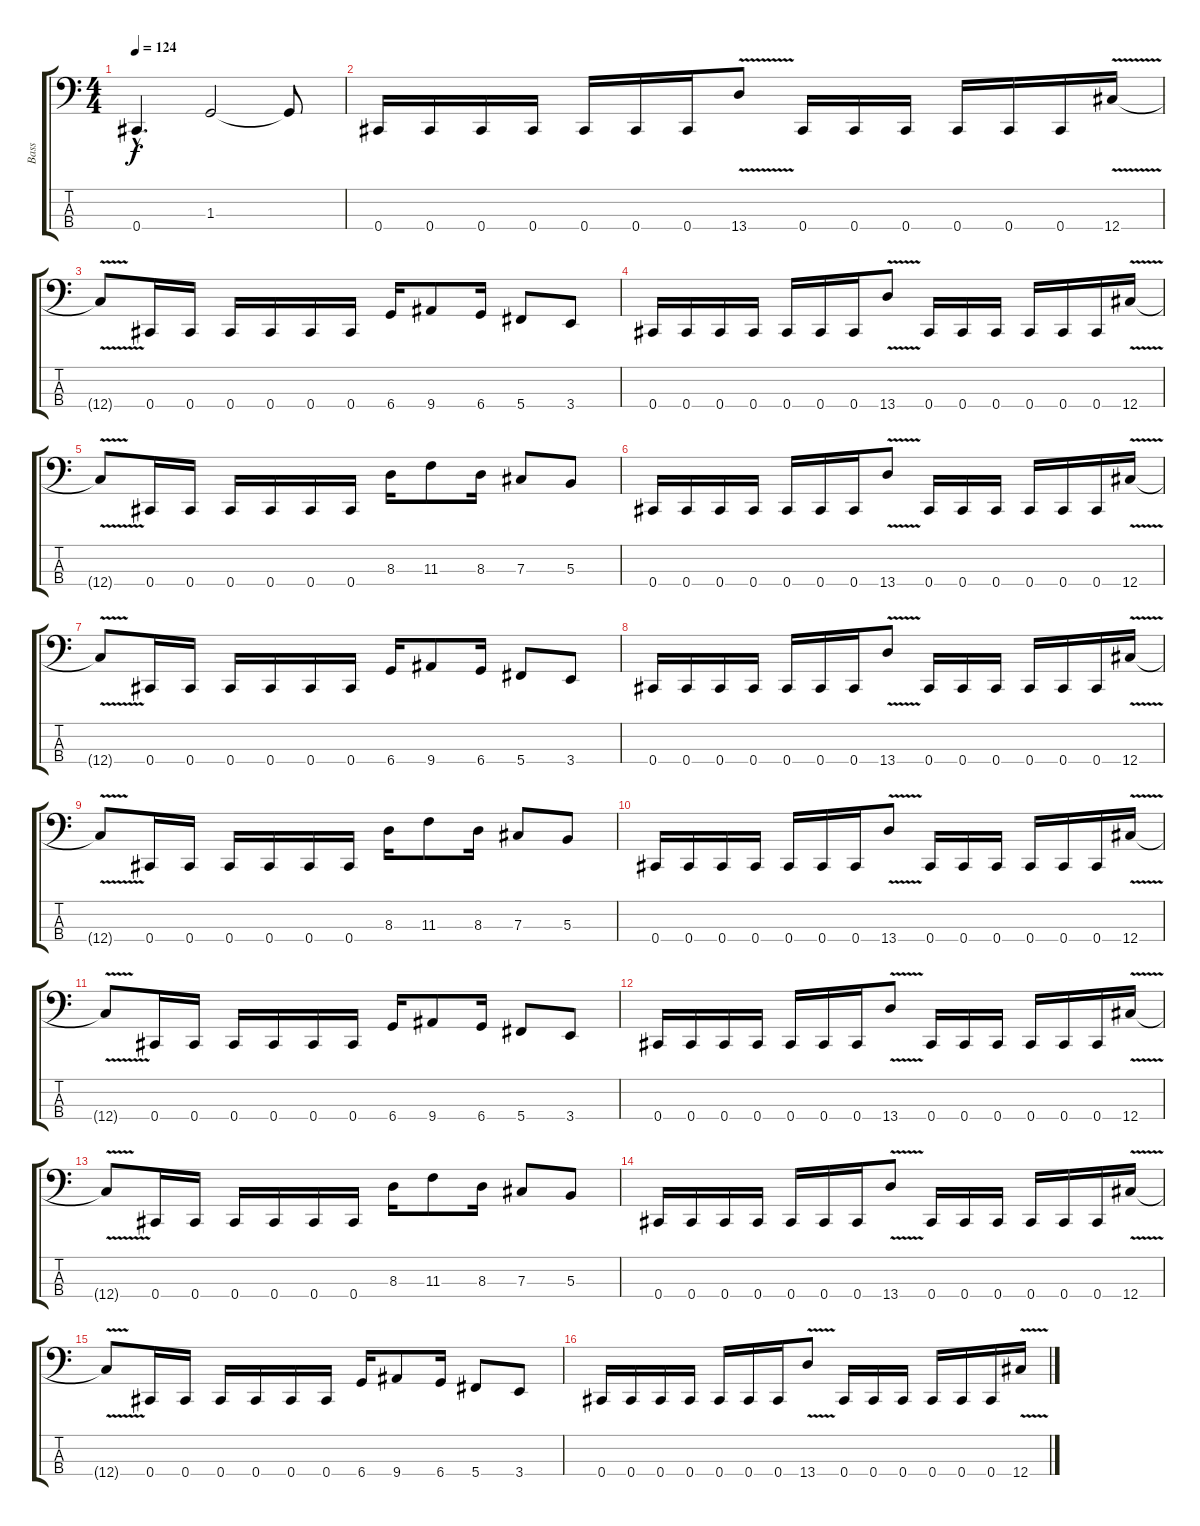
\track ("Bass" "Bass") {instrument electricbasspick}
\staff {score tabs}
\tuning (E2 B1 Gb1 Db1) {hide}
\ts (4 4)
\tempo 124
\clef f4
\ks c
0.4{hac t}.4{d dy f} 1.3.2 1.3{t}.8 |
0.4.16 0.4.16 0.4.16 0.4.16 0.4.16 0.4.16 0.4.16 13.4{v}.8 0.4.16 0.4.16 0.4.16 0.4.16 0.4.16 0.4.16 12.4{v}.16 |
12.4{t}.8 0.4.16 0.4.16 0.4.16 0.4.16 0.4.16 0.4.16 6.4.16 9.4.8 6.4.16 5.4.8 3.4.8 |
0.4.16 0.4.16 0.4.16 0.4.16 0.4.16 0.4.16 0.4.16 13.4{v}.8 0.4.16 0.4.16 0.4.16 0.4.16 0.4.16 0.4.16 12.4{v}.16 |
12.4{t}.8 0.4.16 0.4.16 0.4.16 0.4.16 0.4.16 0.4.16 8.3.16 11.3.8 8.3.16 7.3.8 5.3.8 |
0.4.16 0.4.16 0.4.16 0.4.16 0.4.16 0.4.16 0.4.16 13.4{v}.8 0.4.16 0.4.16 0.4.16 0.4.16 0.4.16 0.4.16 12.4{v}.16 |
12.4{t}.8 0.4.16 0.4.16 0.4.16 0.4.16 0.4.16 0.4.16 6.4.16 9.4.8 6.4.16 5.4.8 3.4.8 |
0.4.16 0.4.16 0.4.16 0.4.16 0.4.16 0.4.16 0.4.16 13.4{v}.8 0.4.16 0.4.16 0.4.16 0.4.16 0.4.16 0.4.16 12.4{v}.16 |
12.4{t}.8 0.4.16 0.4.16 0.4.16 0.4.16 0.4.16 0.4.16 8.3.16 11.3.8 8.3.16 7.3.8 5.3.8 |
0.4.16 0.4.16 0.4.16 0.4.16 0.4.16 0.4.16 0.4.16 13.4{v}.8 0.4.16 0.4.16 0.4.16 0.4.16 0.4.16 0.4.16 12.4{v}.16 |
12.4{t}.8 0.4.16 0.4.16 0.4.16 0.4.16 0.4.16 0.4.16 6.4.16 9.4.8 6.4.16 5.4.8 3.4.8 |
0.4.16 0.4.16 0.4.16 0.4.16 0.4.16 0.4.16 0.4.16 13.4{v}.8 0.4.16 0.4.16 0.4.16 0.4.16 0.4.16 0.4.16 12.4{v}.16 |
12.4{t}.8 0.4.16 0.4.16 0.4.16 0.4.16 0.4.16 0.4.16 8.3.16 11.3.8 8.3.16 7.3.8 5.3.8 |
0.4.16 0.4.16 0.4.16 0.4.16 0.4.16 0.4.16 0.4.16 13.4{v}.8 0.4.16 0.4.16 0.4.16 0.4.16 0.4.16 0.4.16 12.4{v}.16 |
12.4{t}.8 0.4.16 0.4.16 0.4.16 0.4.16 0.4.16 0.4.16 6.4.16 9.4.8 6.4.16 5.4.8 3.4.8 |
0.4.16 0.4.16 0.4.16 0.4.16 0.4.16 0.4.16 0.4.16 13.4{v}.8 0.4.16 0.4.16 0.4.16 0.4.16 0.4.16 0.4.16 12.4{v}.16
